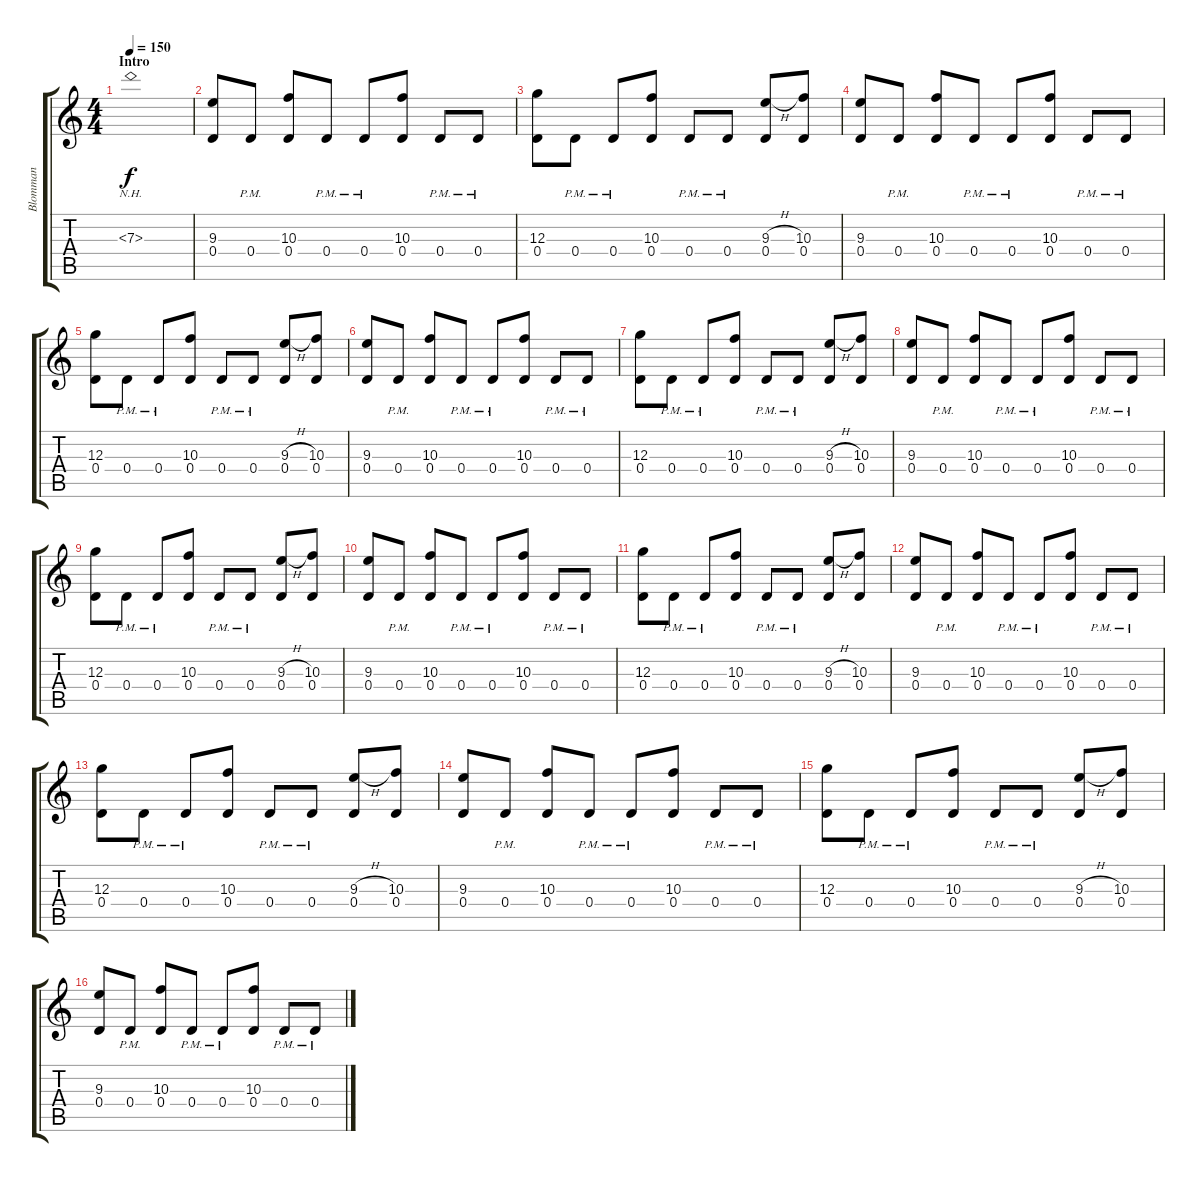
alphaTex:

\track ("Blomman" "Blomman") {instrument distortionguitar}
\staff {score tabs}
\tuning (E4 B3 G3 D3 A2 E2) {hide}
\ts (4 4)
\section ("" "Intro")
\tempo 150
\clef g2
\ks c
7.3{nh}.1{dy f instrument distortionguitar} |
(9.3 0.4).8 0.4{pm}.8 (10.3 0.4).8 0.4{pm}.8 0.4{pm}.8 (10.3 0.4).8 0.4{pm}.8 0.4{pm}.8 |
(12.3 0.4).8 0.4{pm}.8 0.4{pm}.8 (10.3 0.4).8 0.4{pm}.8 0.4{pm}.8 (9.3{h} 0.4).8 (10.3 0.4).8 |
(9.3 0.4).8 0.4{pm}.8 (10.3 0.4).8 0.4{pm}.8 0.4{pm}.8 (10.3 0.4).8 0.4{pm}.8 0.4{pm}.8 |
(12.3 0.4).8 0.4{pm}.8 0.4{pm}.8 (10.3 0.4).8 0.4{pm}.8 0.4{pm}.8 (9.3{h} 0.4).8 (10.3 0.4).8 |
(9.3 0.4).8 0.4{pm}.8 (10.3 0.4).8 0.4{pm}.8 0.4{pm}.8 (10.3 0.4).8 0.4{pm}.8 0.4{pm}.8 |
(12.3 0.4).8 0.4{pm}.8 0.4{pm}.8 (10.3 0.4).8 0.4{pm}.8 0.4{pm}.8 (9.3{h} 0.4).8 (10.3 0.4).8 |
(9.3 0.4).8 0.4{pm}.8 (10.3 0.4).8 0.4{pm}.8 0.4{pm}.8 (10.3 0.4).8 0.4{pm}.8 0.4{pm}.8 |
(12.3 0.4).8 0.4{pm}.8 0.4{pm}.8 (10.3 0.4).8 0.4{pm}.8 0.4{pm}.8 (9.3{h} 0.4).8 (10.3 0.4).8 |
(9.3 0.4).8 0.4{pm}.8 (10.3 0.4).8 0.4{pm}.8 0.4{pm}.8 (10.3 0.4).8 0.4{pm}.8 0.4{pm}.8 |
(12.3 0.4).8 0.4{pm}.8 0.4{pm}.8 (10.3 0.4).8 0.4{pm}.8 0.4{pm}.8 (9.3{h} 0.4).8 (10.3 0.4).8 |
(9.3 0.4).8 0.4{pm}.8 (10.3 0.4).8 0.4{pm}.8 0.4{pm}.8 (10.3 0.4).8 0.4{pm}.8 0.4{pm}.8 |
(12.3 0.4).8 0.4{pm}.8 0.4{pm}.8 (10.3 0.4).8 0.4{pm}.8 0.4{pm}.8 (9.3{h} 0.4).8 (10.3 0.4).8 |
(9.3 0.4).8 0.4{pm}.8 (10.3 0.4).8 0.4{pm}.8 0.4{pm}.8 (10.3 0.4).8 0.4{pm}.8 0.4{pm}.8 |
(12.3 0.4).8 0.4{pm}.8 0.4{pm}.8 (10.3 0.4).8 0.4{pm}.8 0.4{pm}.8 (9.3{h} 0.4).8 (10.3 0.4).8 |
(9.3 0.4).8 0.4{pm}.8 (10.3 0.4).8 0.4{pm}.8 0.4{pm}.8 (10.3 0.4).8 0.4{pm}.8 0.4{pm}.8
